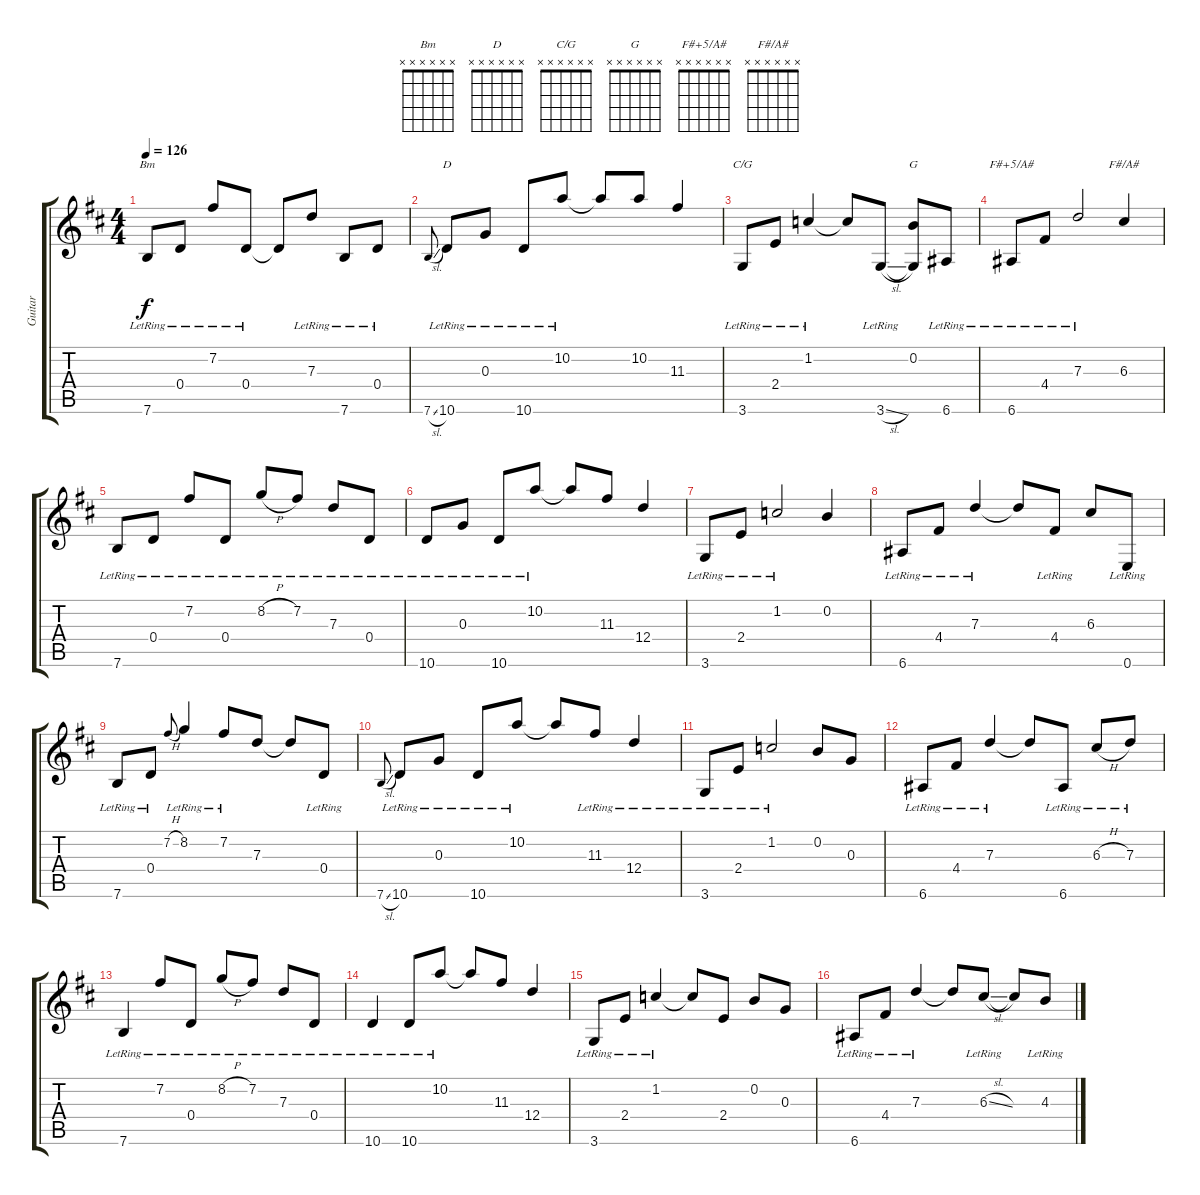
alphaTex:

\track ("Guitar" "Guitar") {instrument electricguitarjazz}
\staff {score tabs}
\tuning (E4 B3 G3 D3 A2 E2) {hide}
\chord ("Bm" x x x x x x)
\chord ("D" x x x x x x)
\chord ("C/G" x x x x x x)
\chord ("G" x x x x x x)
\chord ("F#+5/A#" x x x x x x)
\chord ("F#/A#" x x x x x x)
\ts (4 4)
\tempo 126
\clef g2
\ks bminor
7.6{lr}.8{ch "Bm" dy f} 0.4{lr}.8 7.2{lr}.8{beam Up} 0.4{lr}.8{beam Up} 0.4{t}.8 7.3{lr}.8 7.6{lr}.8 0.4{lr}.8 |
7.6{sl}.8{gr onbeat} 10.6{lr}.8{ch "D"} 0.3{lr}.8 10.6{lr}.8{beam Up} 10.2{lr}.8{beam Up} 10.2{t}.8{beam Up} 10.2.8{beam Up} 11.3.4{beam Up} |
3.6{lr}.8{ch "C/G"} 2.4{lr}.8 1.2{lr}.4{beam Up} 1.2{t}.8 3.6{sl lr}.8 (0.2 3.6{t}).8{ch "G"} 6.6{lr}.8 |
6.6{lr}.8{ch "F#+5/A#"} 4.4{lr}.8 7.3{lr}.2{beam Up} 6.3.4{ch "F#/A#" beam Up} |
7.6{lr}.8 0.4{lr}.8 7.2{lr}.8{beam Up} 0.4{lr}.8{beam Up} 8.2{h lr}.8{beam Up} 7.2{lr}.8{beam Up} 7.3{lr}.8 0.4{lr}.8 |
10.6{lr}.8 0.3{lr}.8 10.6{lr}.8{beam Up} 10.2{lr}.8{beam Up} 10.2{t}.8{beam Up} 11.3.8{beam Up} 12.4.4{beam Up} |
3.6{lr}.8 2.4{lr}.8 1.2{lr}.2{beam Up} 0.2.4{beam Up} |
6.6{lr}.8 4.4{lr}.8 7.3{lr}.4{beam Up} 7.3{t}.8{beam Up} 4.4{lr}.8{beam Up} 6.3.8 0.6{lr}.8 |
7.6{lr}.8 0.4{lr}.8 7.2{h}.8{gr onbeat} 8.2{lr}.4{beam Up} 7.2{lr}.8{beam Up} 7.3.8{beam Up} 7.3{t}.8 0.4{lr}.8 |
7.6{sl}.8{gr onbeat} 10.6{lr}.8 0.3{lr}.8 10.6{lr}.8{beam Up} 10.2{lr}.8{beam Up} 10.2{t}.8{beam Up} 11.3{lr}.8{beam Up} 12.4{lr}.4{beam Up} |
3.6{lr}.8 2.4{lr}.8 1.2{lr}.2{beam Up} 0.2.8 0.3.8 |
6.6{lr}.8 4.4{lr}.8 7.3{lr}.4{beam Up} 7.3{t}.8 6.6{lr}.8 6.3{h lr}.8{beam Up} 7.3{lr}.8{beam Up} |
7.6{lr}.4 7.2{lr}.8{beam Up} 0.4{lr}.8{beam Up} 8.2{h lr}.8{beam Up} 7.2{lr}.8{beam Up} 7.3{lr}.8 0.4{lr}.8 |
10.6{lr}.4 10.6{lr}.8{beam Up} 10.2{lr}.8{beam Up} 10.2{t}.8{beam Up} 11.3.8{beam Up} 12.4.4{beam Up} |
3.6{lr}.8 2.4{lr}.8 1.2{lr}.4{beam Up} 1.2{t}.8 2.4.8 0.2.8 0.3.8 |
6.6{lr}.8 4.4{lr}.8 7.3{lr}.4{beam Up} 7.3{t}.8{beam Up} 6.3{sl lr}.8{beam Up} 6.3{t}.8{beam Up} 4.3{lr}.8{beam Up}
